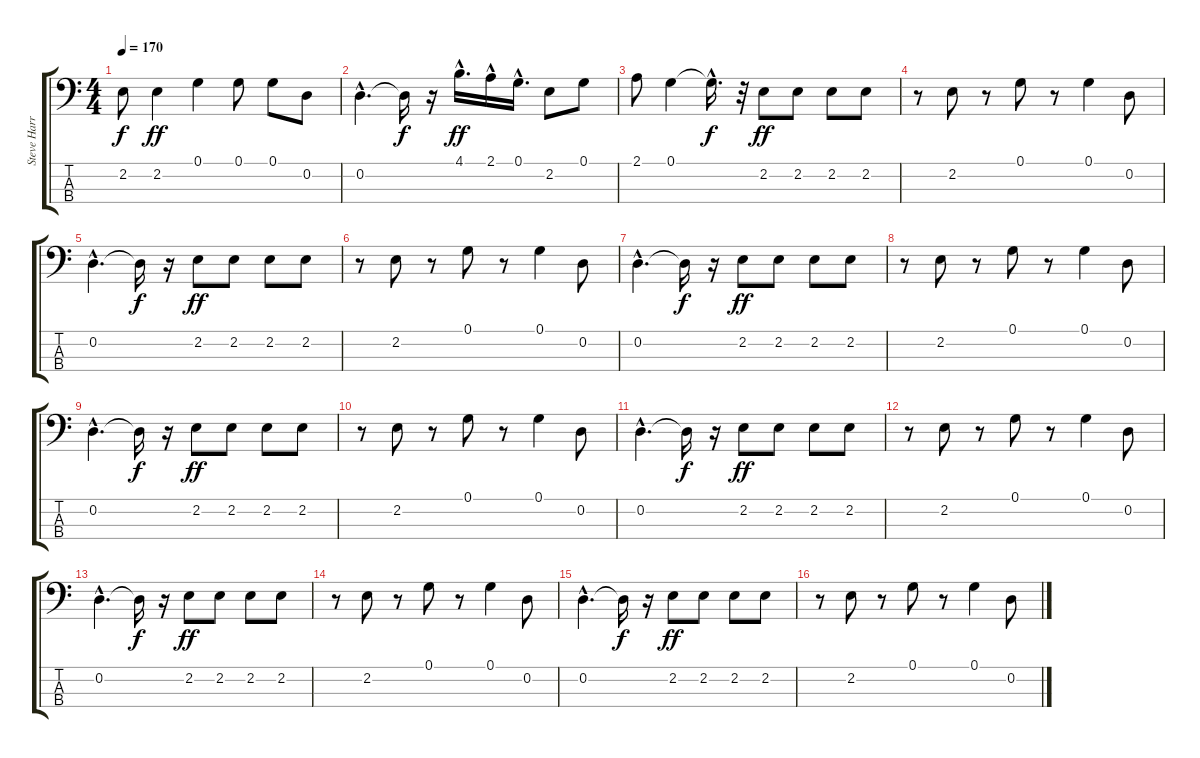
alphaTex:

\track ("Steve Harris" "Steve Harr") {instrument electricbassfinger}
\staff {score tabs}
\tuning (G2 D2 A1 E1) {hide}
\ts (4 4)
\tempo 170
\clef f4
\ks c
2.2{t}.8{dy f} 2.2.4{dy ff} 0.1.4 0.1.8 0.1.8 0.2.8 |
0.2{hac}.4{d} 0.2{t}.16{dy f} r.16 4.1{hac}.16{d dy ff} 2.1{hac}.16 0.1{hac}.16{d} 2.2.8 0.1.8 |
2.1.8 0.1.4 0.1{hac t}.16{d dy f} r.32 2.2.8{dy ff} 2.2.8 2.2.8 2.2.8 |
r.8 2.2.8 r.8 0.1.8 r.8 0.1.4 0.2.8 |
0.2{hac}.4{d} 0.2{t}.16{dy f} r.16 2.2.8{dy ff} 2.2.8 2.2.8 2.2.8 |
r.8 2.2.8 r.8 0.1.8 r.8 0.1.4 0.2.8 |
0.2{hac}.4{d} 0.2{t}.16{dy f} r.16 2.2.8{dy ff} 2.2.8 2.2.8 2.2.8 |
r.8 2.2.8 r.8 0.1.8 r.8 0.1.4 0.2.8 |
0.2{hac}.4{d} 0.2{t}.16{dy f} r.16 2.2.8{dy ff} 2.2.8 2.2.8 2.2.8 |
r.8 2.2.8 r.8 0.1.8 r.8 0.1.4 0.2.8 |
0.2{hac}.4{d} 0.2{t}.16{dy f} r.16 2.2.8{dy ff} 2.2.8 2.2.8 2.2.8 |
r.8 2.2.8 r.8 0.1.8 r.8 0.1.4 0.2.8 |
0.2{hac}.4{d} 0.2{t}.16{dy f} r.16 2.2.8{dy ff} 2.2.8 2.2.8 2.2.8 |
r.8 2.2.8 r.8 0.1.8 r.8 0.1.4 0.2.8 |
0.2{hac}.4{d} 0.2{t}.16{dy f} r.16 2.2.8{dy ff} 2.2.8 2.2.8 2.2.8 |
r.8 2.2.8 r.8 0.1.8 r.8 0.1.4 0.2.8
